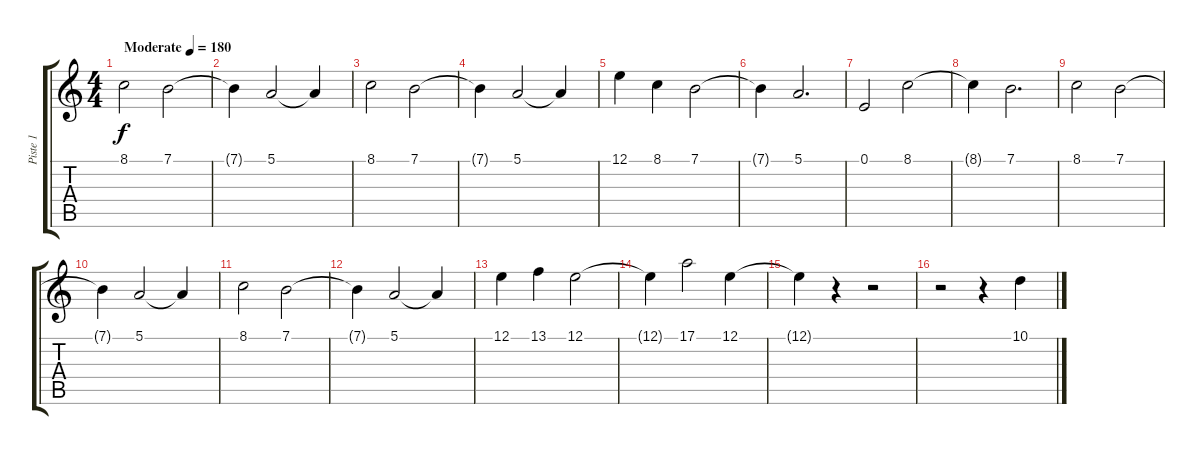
\track ("Piste 1" "Piste 1") {instrument acousticgrandpiano}
\staff {score tabs}
\tuning (E4 B3 G3 D3 A2 E2) {hide}
\ts (4 4)
\tempo (180 "Moderate")
\clef g2
\ks c
8.1.2{dy f instrument acousticgrandpiano} 7.1.2 |
7.1{t}.4 5.1.2 5.1{t}.4 |
8.1.2 7.1.2 |
7.1{t}.4 5.1.2 5.1{t}.4 |
12.1.4 8.1.4 7.1.2 |
7.1{t}.4 5.1.2{d} |
0.1.2 8.1.2 |
8.1{t}.4 7.1.2{d} |
8.1.2 7.1.2 |
7.1{t}.4 5.1.2 5.1{t}.4 |
8.1.2 7.1.2 |
7.1{t}.4 5.1.2 5.1{t}.4 |
12.1.4 13.1.4 12.1.2 |
12.1{t}.4 17.1.2 12.1.4 |
12.1{t}.4 r.4 r.2 |
r.2 r.4 10.1.4
